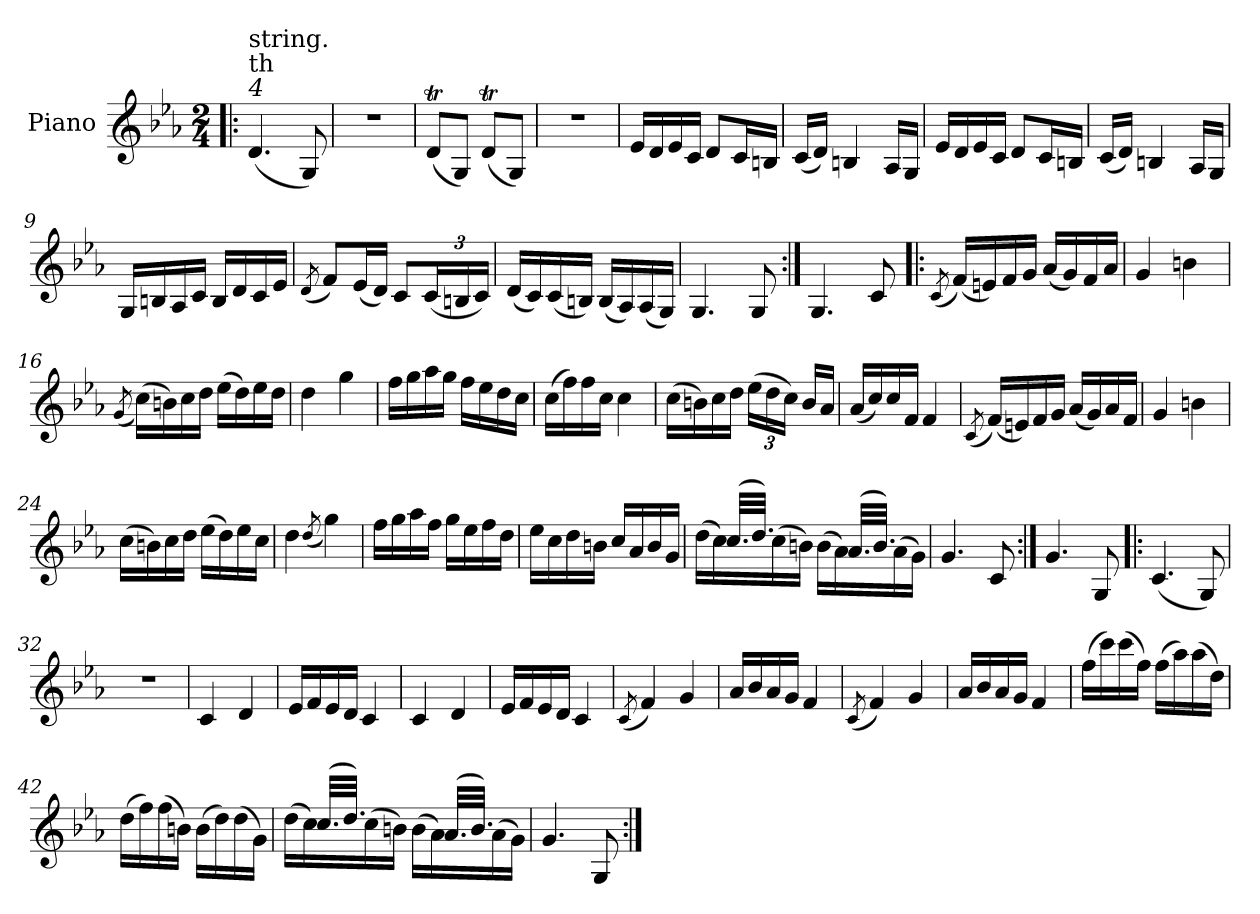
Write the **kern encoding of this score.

**kern
*part1
*staff1
*I"Piano
*I'Pno.
*clefG2
*k[b-e-a-]
*c:
*M2/4
=1!|:
!LO:TX:a:i:t=4
!LO:TX:a:t=th
!LO:TX:a:t=string.
(<4.d/
8G/)
=2
2r
=3
(<8dt/L
8G/J)
(<8dt/L
8G/J)
=4
2r
=5
16e-/LL
16d/
16e-/
16c/JJ
8d/L
16c/L
16Bn/JJ
=6
(<16c/LL
16d/JJ)
4Bn/
16A-/LL
16G/JJ
=7
16e-/LL
16d/
16e-/
16c/JJ
8d/L
16c/L
16Bn/JJ
!!LO:LB:g=z
=8
(<16c/LL
16d/JJ)
4Bn/
16A-/LL
16G/JJ
=9
16G/LL
16Bn/
16A-/
16c/JJ
16B/LL
16d/
16c/
16e-/JJ
=10
(<8qd/
8f/L)
(<16e-/L
16d/JJ)
8c/L
*Xbrackettup
(<24c/L
24Bn/
24c/JJ)
=11
(<16d/LL
16c/)
(<16c/
16Bn/JJ)
(<16B/LL
16A-/)
(<16A-/
16G/JJ)
=12
4.G/
8G/
=13:|!
4.G/
8c/
!!LO:LB:g=z
=14!|:
(<8qc/
(<16f/LL)
16en/)
16f/
16g/JJ
(<16a-/LL
16g/)
16f/
16a-/JJ
=15
4g/
4bn\
=16
(<8qg/
(>16cc\LL)
16bn\)
16cc\
16dd\JJ
(>16ee-\LL
16dd\)
16ee-\
16dd\JJ
=17
4dd\
4gg\
=18
16ff\LL
16gg\
16aa-\
16gg\JJ
16ff\LL
16ee-\
16dd\
16cc\JJ
=19
(>16cc\LL
16ff\)
16ff\
16cc\JJ
4cc\
!!LO:LB:g=z
=20
(>16cc\LL
16bn\)
16cc\
16dd\JJ
(>24ee-\LL
24dd\
24cc\JJ)
16b/LL
16a-/JJ
=21
(<16a-/LL
16cc/)
16cc/
16f/JJ
4f/
=22
(<8qc/
(<16f/LL)
16en/)
16f/
16g/JJ
(<16a-/LL
16g/)
16a-/
16f/JJ
=23
4g/
4bn\
=24
(>16cc\LL
16bn\)
16cc\
16dd\JJ
(>16ee-\LL
16dd\)
16ee-\
16cc\JJ
!!LO:LB:g=z
=25
4dd\
(<8qdd/
4gg\)
=26
16ff\LL
16gg\
16aa-\
16ff\JJ
16gg\LL
16ee-\
16ff\
16dd\JJ
=27
16ee-\LL
16cc\
16dd\
16bn\JJ
16cc/LL
16a-/
16b/
16g/JJ
=28
*^
16ryy	(<16dd\LL
*Xtuplet	*
(>48.cc/LL	16cc\)
48.dd/JJ)	.
8ryy	(<16cc\
.	16bn\JJ)
16ryy	(<16b\LL
(>48.a-/LL	16a-\)
48.b/JJ)	.
8ryy	(<16a-\
.	16g\JJ)
*v	*v
!!LO:LB:g=z
=29
4.g/
8c/
=30:|!
4.g/
8G/
=31!|:
(<4.c/
8G/)
=32
2r
=33
4c/
4d/
=34
16e-/LL
16f/
16e-/
16d/JJ
4c/
=35
4c/
4d/
=36
16e-/LL
16f/
16e-/
16d/JJ
4c/
=37
(<8qc/
4f/)
4g/
=38
16a-/LL
16b-/
16a-/
16g/JJ
4f/
=39
(<8qc/
4f/)
4g/
!!LO:LB:g=z
=40
16a-/LL
16b-/
16a-/
16g/JJ
4f/
=41
(>16ff\LL
16ccc\)
(>16ccc\
16ff\JJ)
(>16ff\LL
16aa-\)
(>16aa-\
16dd\JJ)
=42
(>16dd\LL
16ff\)
(>16ff\
16bn\JJ)
(>16b\LL
16dd\)
(>16dd\
16g\JJ)
=43
*^
16ryy	(<16dd\LL
(>48.cc/LL	16cc\)
48.dd/JJ)	.
8ryy	(<16cc\
.	16bn\JJ)
16ryy	(<16b\LL
(>48.a-/LL	16a-\)
48.b/JJ)	.
8ryy	(<16a-\
.	16g\JJ)
*v	*v
=44
4.g/
8G/
=:|!
*-
